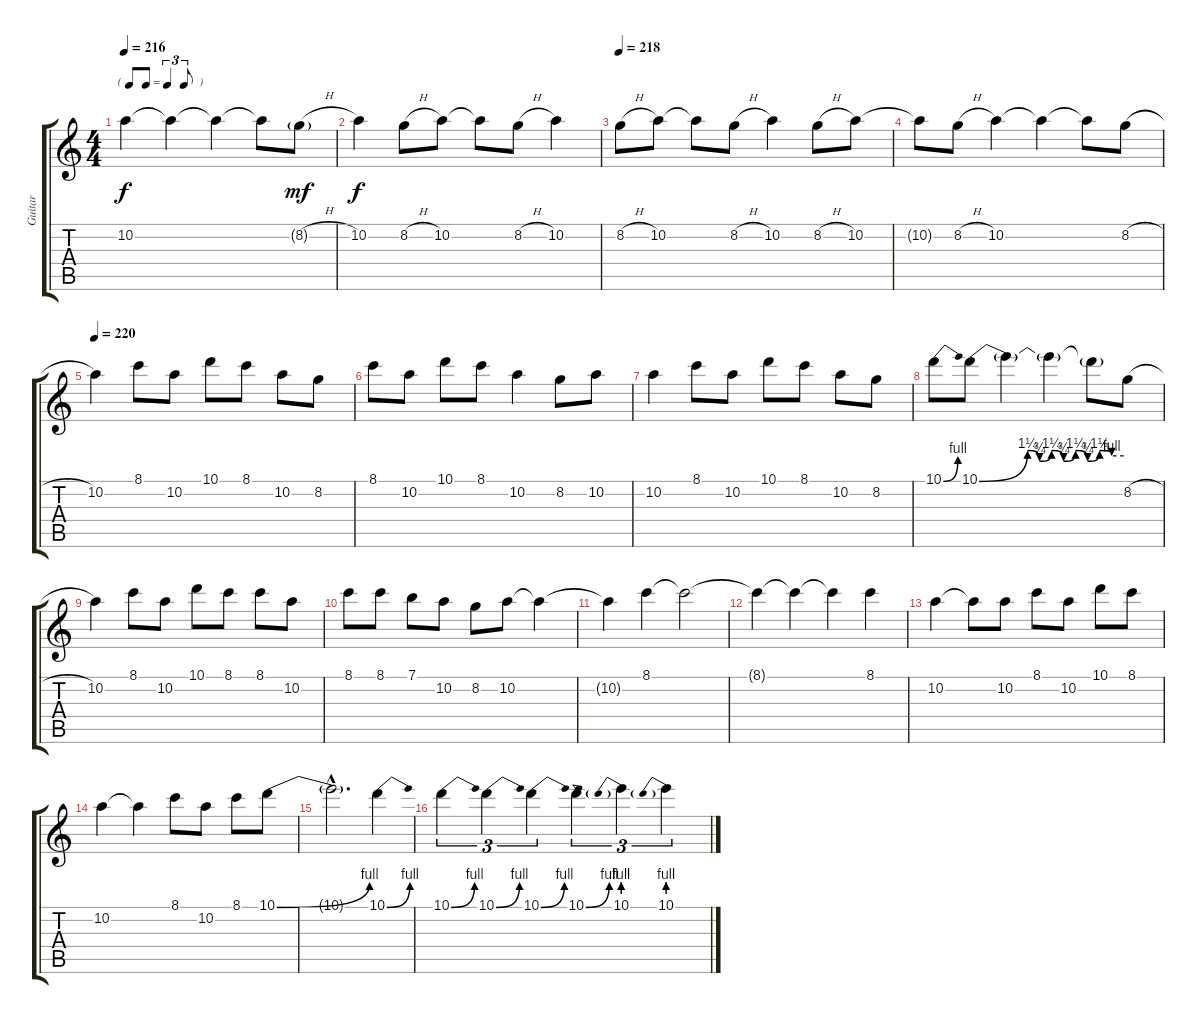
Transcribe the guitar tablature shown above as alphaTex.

\track ("Guitar" "Guitar") {instrument overdrivenguitar}
\staff {score tabs}
\tuning (E4 B3 G3 D3 A2 E2) {hide}
\ts (4 4)
\tf triplet8th
\tempo 216
\clef g2
\ks c
10.2{t}.4{dy f} 10.2{t}.4 10.2{t}.4 10.2{t}.8 8.2{h g}.8{dy mf} |
10.2.4{dy f} 8.2{h}.8 10.2.8 10.2{t}.8 8.2{h}.8 10.2.4 |
\tempo 218
8.2{h}.8 10.2.8 10.2{t}.8 8.2{h}.8 10.2.4 8.2{h}.8 10.2.8 |
10.2{t}.8 8.2{h}.8 10.2.4 10.2{t}.4 10.2{t}.8 8.2{h}.8 |
\tempo 220
10.2.4 8.1.8 10.2.8 10.1.8 8.1.8 10.2.8 8.2.8 |
8.1.8 10.2.8 10.1.8 8.1.8 10.2.4 8.2.8 10.2.8 |
10.2.4 8.1.8 10.2.8 10.1.8 8.1.8 10.2.8 8.2.8 |
10.1{be (bend 0 0 60 4)}.8 10.1{be (custom 0 0 20 5 25 3 30 5 35 3 40 5 45 3 50 5 55 4 60 4)}.8 10.1{t}.4 10.1{t}.4 10.1{t}.8 8.2{h}.8 |
10.2.4 8.1.8 10.2.8 10.1.8 8.1.8 8.1.8 10.2.8 |
8.1.8 8.1.8 7.1.8 10.2.8 8.2.8 10.2.8 10.2{t}.4 |
10.2{t}.4 8.1.4 8.1{t}.2 |
8.1{t}.4 8.1{t}.4 8.1{t}.4 8.1.4 |
10.2.4 10.2{t}.8 10.2.8 8.1.8 10.2.8 10.1.8 8.1.8 |
10.2.4 10.2{t}.4 8.1.8 10.2.8 8.1.8 10.1{be (bend 0 0 60 4)}.8 |
10.1{hac t}.2{d} 10.1{be (bend 0 0 60 4)}.4 |
10.1{be (bend 0 0 60 4)}.4{tu (3 2)} 10.1{be (bend 0 0 60 4)}.4{tu (3 2)} 10.1{be (bend 0 0 60 4)}.4{tu (3 2)} 10.1{be (bend 0 0 60 4)}.4{tu (3 2)} 10.1{be (prebend 0 4 60 4)}.4{tu (3 2)} 10.1{be (prebend 0 4 60 4)}.4{tu (3 2)}
